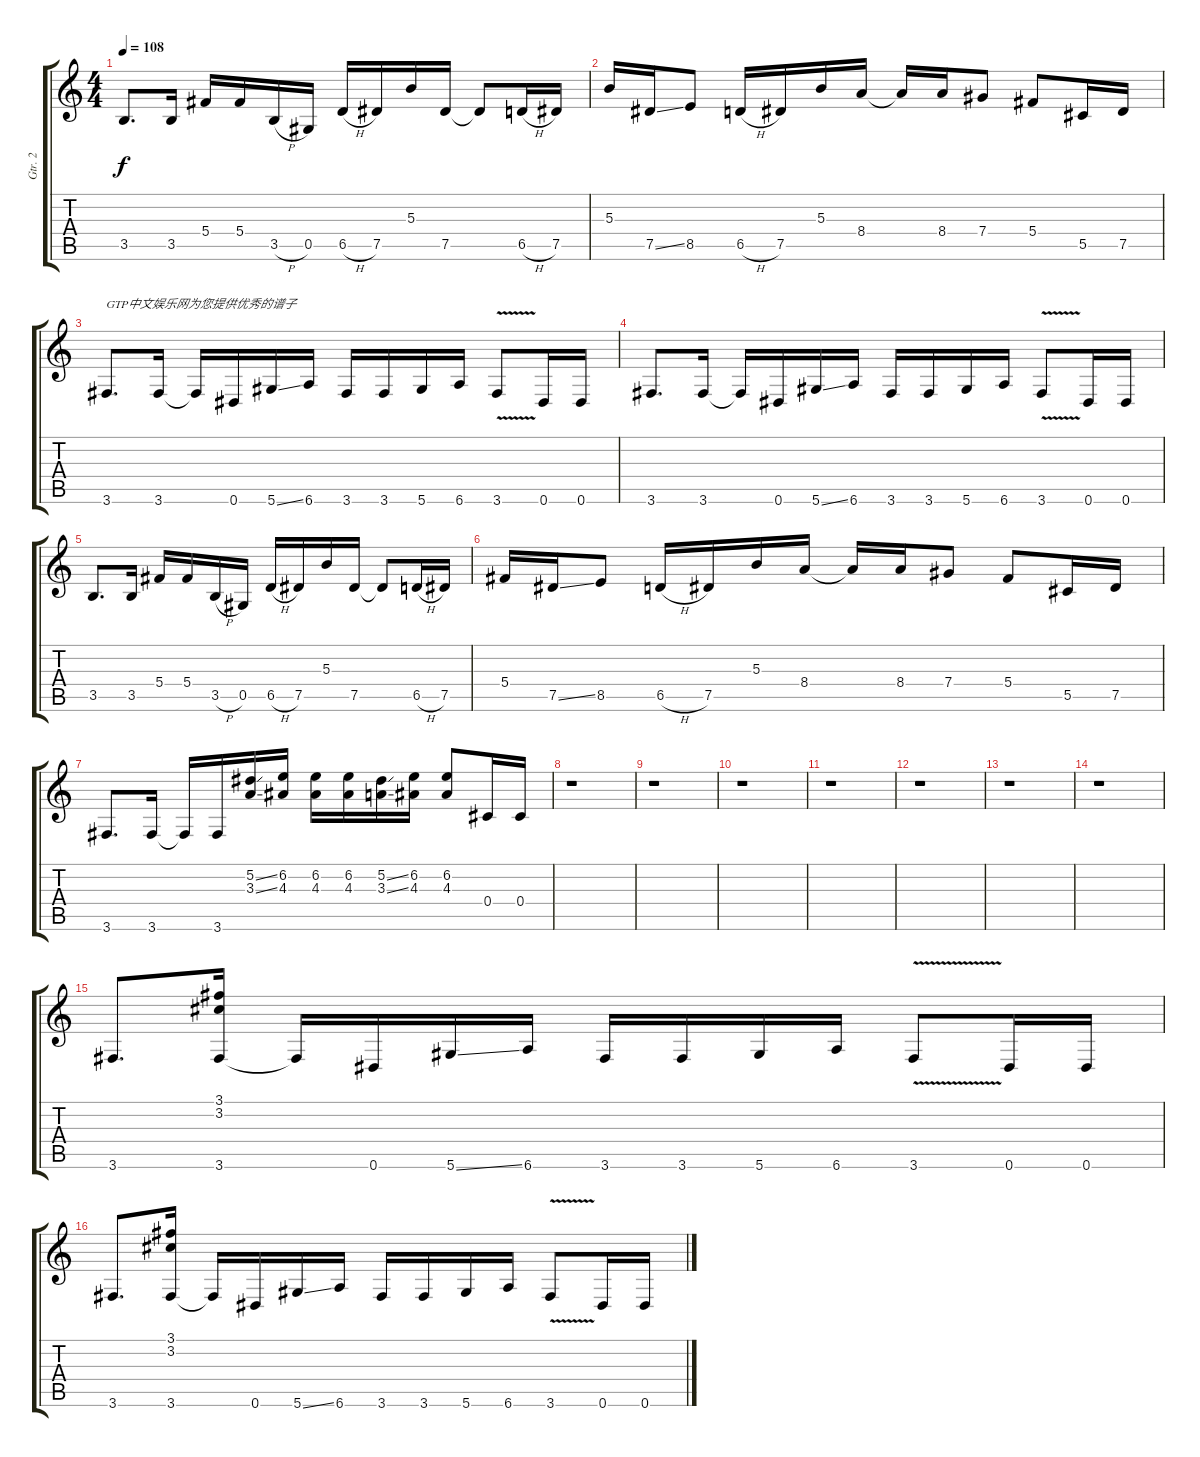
\track ("Gtr. 2" "Gtr. 2") {instrument distortionguitar}
\staff {score tabs}
\tuning (Eb4 Bb3 Gb3 Db3 Ab2 Eb2) {hide}
\ts (4 4)
\tempo 108
\clef g2
\ks c
3.5.8{d dy f} 3.5.16 5.4.16 5.4.16 3.5{h}.16 0.5.16 6.5{h}.16 7.5.16 5.3.16 7.5.16 7.5{t}.8 6.5{h}.16 7.5.16 |
5.3.16 7.5{ss}.16 8.5.8 6.5{h}.16 7.5.16 5.3.16 8.4.16 8.4{t}.16 8.4.16 7.4.8 5.4.8 5.5.16 7.5.16 |
3.6.8{d txt "GTP中文娱乐网为您提供优秀的谱子"} 3.6.16 3.6{t}.16 0.6.16 5.6{ss}.16 6.6.16 3.6.16 3.6.16 5.6.16 6.6.16 3.6{v}.8 0.6.16 0.6.16 |
3.6.8{d} 3.6.16 3.6{t}.16 0.6.16 5.6{ss}.16 6.6.16 3.6.16 3.6.16 5.6.16 6.6.16 3.6{v}.8 0.6.16 0.6.16 |
3.5.8{d} 3.5.16 5.4.16 5.4.16 3.5{h}.16 0.5.16 6.5{h}.16 7.5.16 5.3.16 7.5.16 7.5{t}.8 6.5{h}.16 7.5.16 |
5.4.16 7.5{ss}.16 8.5.8 6.5{h}.16 7.5.16 5.3.16 8.4.16 8.4{t}.16 8.4.16 7.4.8 5.4.8 5.5.16 7.5.16 |
3.6.8{d} 3.6.16 3.6{t}.16 3.6.16 (5.2{ss} 3.3{ss}).16 (6.2 4.3).16 (6.2 4.3).16 (6.2 4.3).16 (5.2{ss} 3.3{ss}).16 (6.2 4.3).16 (6.2 4.3).8 0.4.16 0.4.16 |
r.1 |
r.1 |
r.1 |
r.1 |
r.1 |
r.1 |
r.1 |
3.6.8{d} (3.1 3.2 3.6).16 3.6{t}.16 0.6.16 5.6{ss}.16 6.6.16 3.6.16 3.6.16 5.6.16 6.6.16 3.6{v}.8 0.6.16 0.6.16 |
3.6.8{d} (3.1 3.2 3.6).16 3.6{t}.16 0.6.16 5.6{ss}.16 6.6.16 3.6.16 3.6.16 5.6.16 6.6.16 3.6{v}.8 0.6.16 0.6.16
